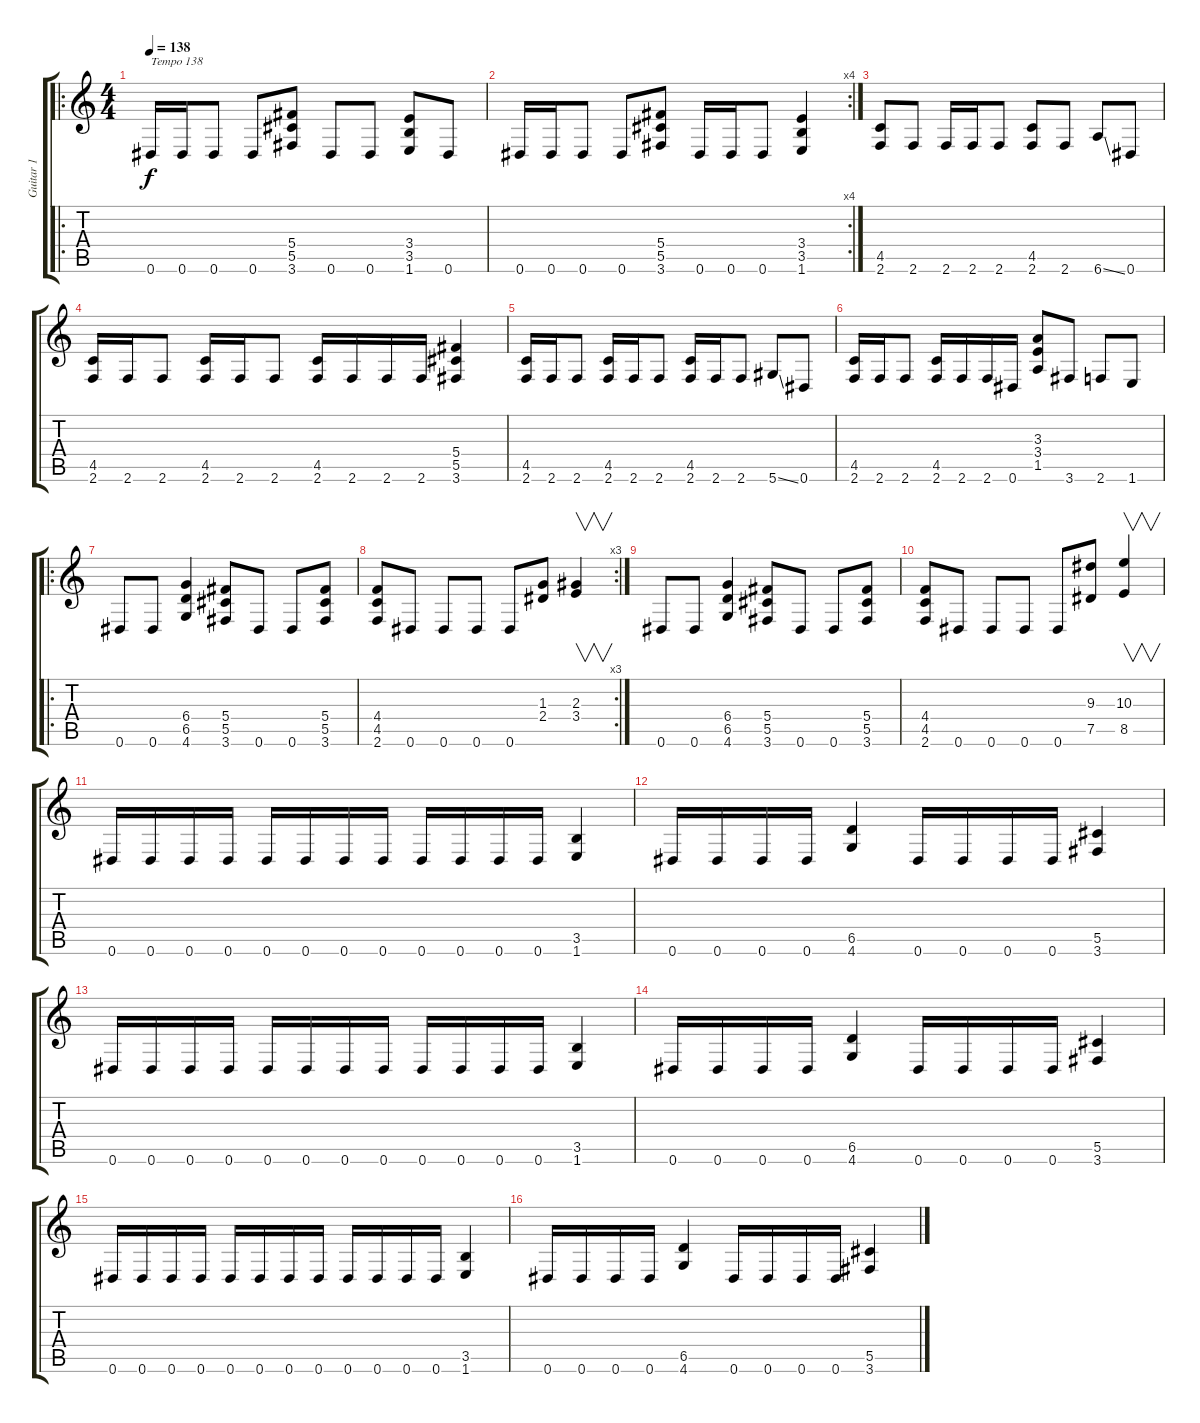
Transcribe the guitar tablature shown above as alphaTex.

\track ("Guitar 1" "Guitar 1") {instrument distortionguitar}
\staff {score tabs}
\tuning (Eb4 Bb3 Gb3 Db3 Ab2 Eb2) {hide}
\ro
\ts (4 4)
\tempo 138
\clef g2
\ks c
0.6.16{txt "Tempo 138" dy f} 0.6.16 0.6.8 0.6.8 (5.4 5.5 3.6).8 0.6.8 0.6.8 (3.4 3.5 1.6).8 0.6.8 |
\rc 4
0.6.16 0.6.16 0.6.8 0.6.8 (5.4 5.5 3.6).8 0.6.16 0.6.16 0.6.8 (3.4 3.5 1.6).4 |
(4.5 2.6).8 2.6.8 2.6.16 2.6.16 2.6.8 (4.5 2.6).8 2.6.8 6.6{ss}.8 0.6.8 |
(4.5 2.6).16 2.6.16 2.6.8 (4.5 2.6).16 2.6.16 2.6.8 (4.5 2.6).16 2.6.16 2.6.16 2.6.16 (5.4 5.5 3.6).4 |
(4.5 2.6).16 2.6.16 2.6.8 (4.5 2.6).16 2.6.16 2.6.8 (4.5 2.6).16 2.6.16 2.6.8 5.6{ss}.8 0.6.8 |
(4.5 2.6).16 2.6.16 2.6.8 (4.5 2.6).16 2.6.16 2.6.16 0.6.16 (3.3 3.4 1.5).8 3.6.8 2.6.8 1.6.8 |
\ro
0.6.8 0.6.8 (6.4 6.5 4.6).4 (5.4 5.5 3.6).8 0.6.8 0.6.8 (5.4 5.5 3.6).8 |
\rc 3
(4.4 4.5 2.6).8 0.6.8 0.6.8 0.6.8 0.6.8 (1.3 2.4).8 (2.3 3.4).4{v} |
0.6.8 0.6.8 (6.4 6.5 4.6).4 (5.4 5.5 3.6).8 0.6.8 0.6.8 (5.4 5.5 3.6).8 |
(4.4 4.5 2.6).8 0.6.8 0.6.8 0.6.8 0.6.8 (9.3 7.5).8 (10.3 8.5).4{v} |
0.6.16 0.6.16 0.6.16 0.6.16 0.6.16 0.6.16 0.6.16 0.6.16 0.6.16 0.6.16 0.6.16 0.6.16 (3.5 1.6).4 |
0.6.16 0.6.16 0.6.16 0.6.16 (6.5 4.6).4 0.6.16 0.6.16 0.6.16 0.6.16 (5.5 3.6).4 |
0.6.16 0.6.16 0.6.16 0.6.16 0.6.16 0.6.16 0.6.16 0.6.16 0.6.16 0.6.16 0.6.16 0.6.16 (3.5 1.6).4 |
0.6.16 0.6.16 0.6.16 0.6.16 (6.5 4.6).4 0.6.16 0.6.16 0.6.16 0.6.16 (5.5 3.6).4 |
0.6.16 0.6.16 0.6.16 0.6.16 0.6.16 0.6.16 0.6.16 0.6.16 0.6.16 0.6.16 0.6.16 0.6.16 (3.5 1.6).4 |
0.6.16 0.6.16 0.6.16 0.6.16 (6.5 4.6).4 0.6.16 0.6.16 0.6.16 0.6.16 (5.5 3.6).4
